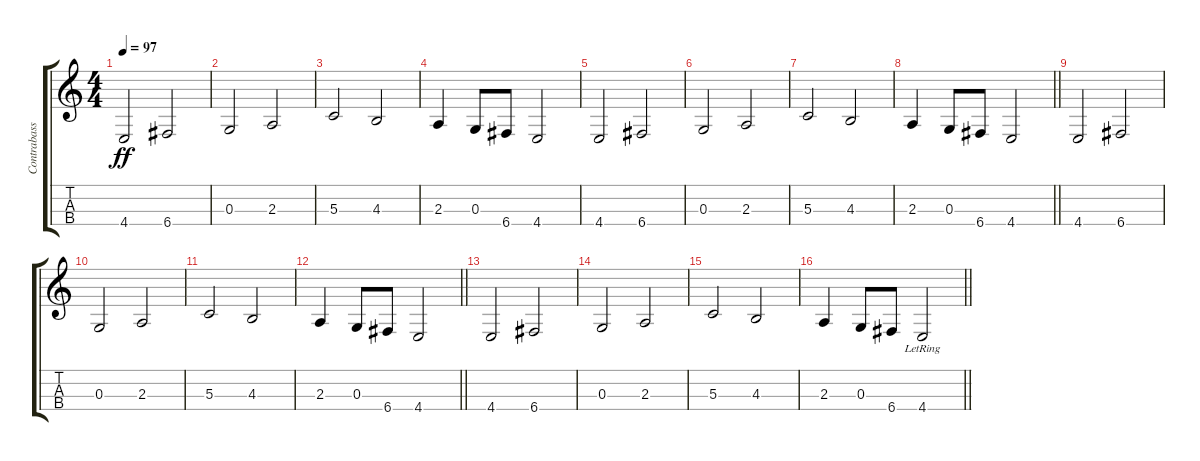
\track ("Contrabass" "Contrabass") {instrument contrabass}
\staff {score tabs}
\tuning (A3 D3 G2 C2) {hide}
\ts (4 4)
\tempo 97
\clef g2
\ks c
4.4.2{dy ff} 6.4.2 |
0.3.2 2.3.2 |
5.3.2 4.3.2 |
2.3.4 0.3.8 6.4.8 4.4.2 |
4.4.2 6.4.2 |
0.3.2 2.3.2 |
5.3.2 4.3.2 |
\barLineRight lightlight
2.3.4 0.3.8 6.4.8 4.4.2 |
4.4.2 6.4.2 |
0.3.2 2.3.2 |
5.3.2 4.3.2 |
\barLineRight lightlight
2.3.4 0.3.8 6.4.8 4.4.2 |
4.4.2 6.4.2 |
0.3.2 2.3.2 |
5.3.2 4.3.2 |
\barLineRight lightlight
2.3.4 0.3.8 6.4.8 4.4{lr}.2
